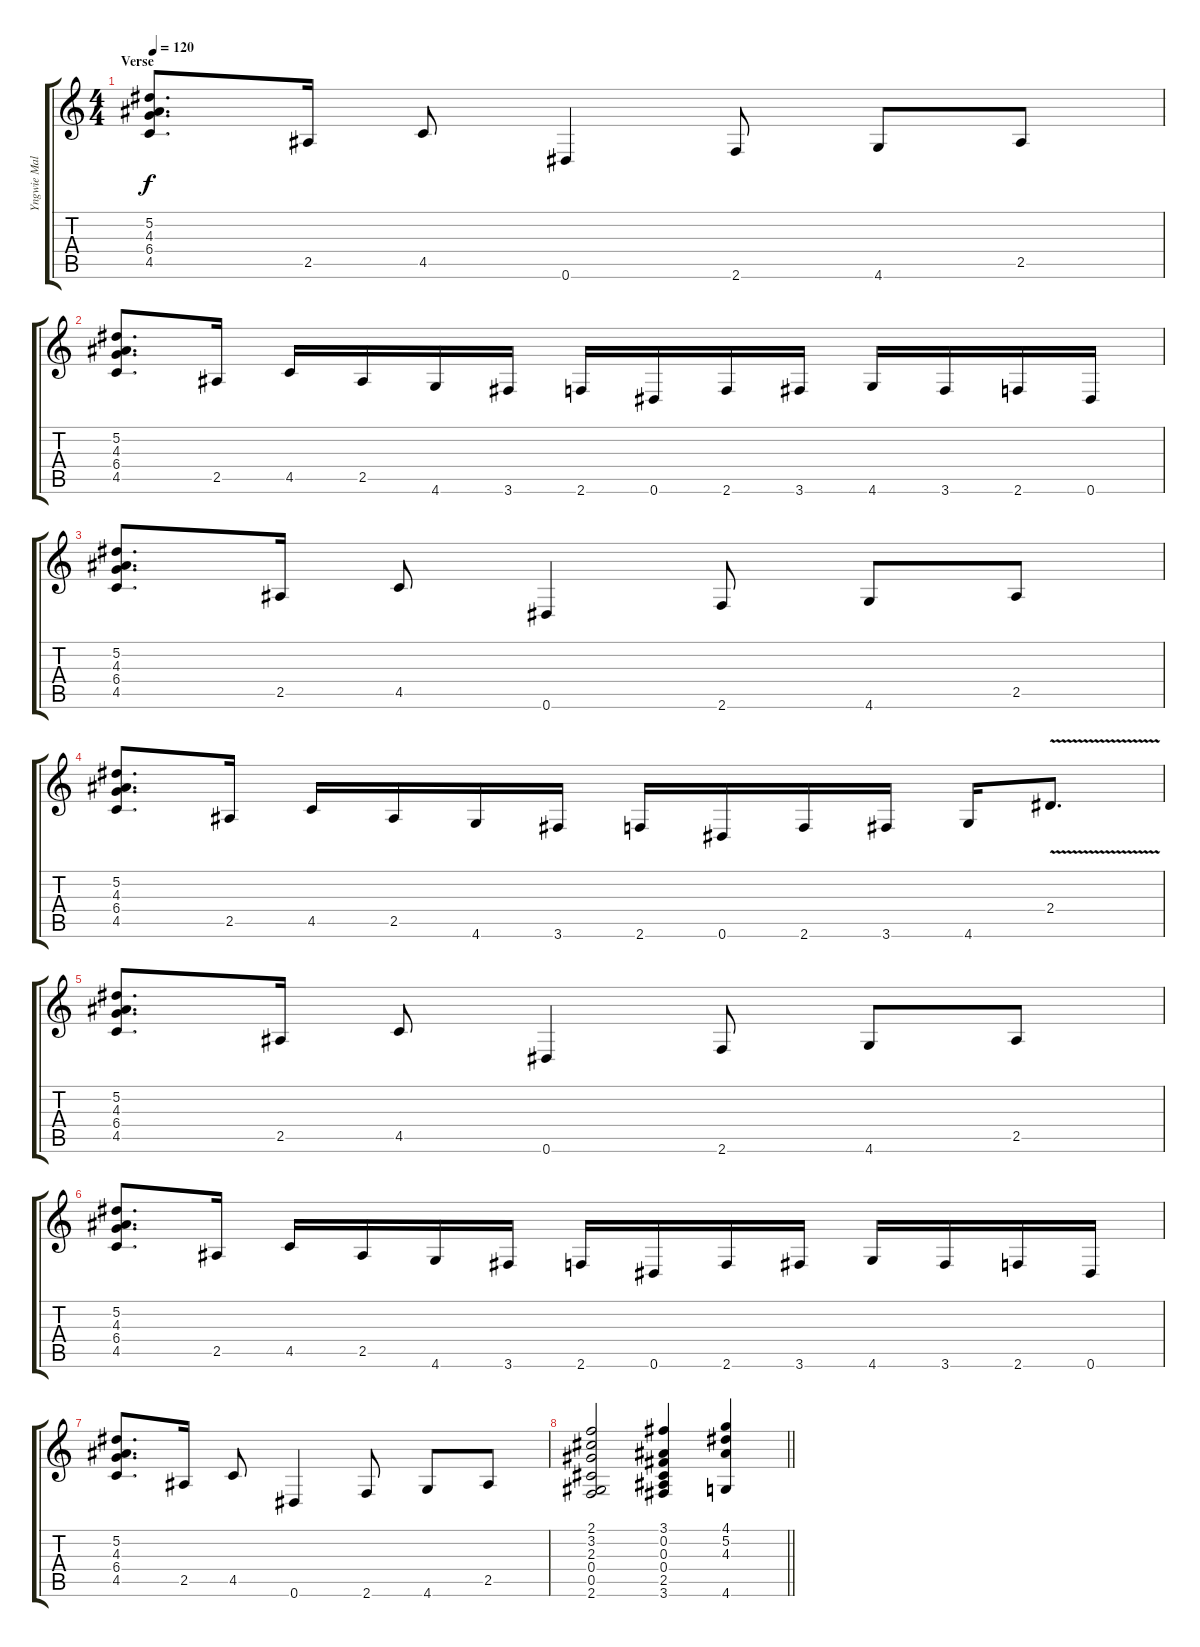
\track ("Yngwie Malmsteen" "Yngwie Mal") {instrument overdrivenguitar}
\staff {score tabs}
\tuning (Eb4 Bb3 Gb3 Db3 Ab2 Eb2) {hide}
\ts (4 4)
\section ("" "Verse")
\tempo 120
\clef g2
\ks c
(5.2 4.3 6.4 4.5).8{d dy f} 2.5.16 4.5.8 0.6.4 2.6.8 4.6.8 2.5.8 |
(5.2 4.3 6.4 4.5).8{d} 2.5.16 4.5.16 2.5.16 4.6.16 3.6.16 2.6.16 0.6.16 2.6.16 3.6.16 4.6.16 3.6.16 2.6.16 0.6.16 |
(5.2 4.3 6.4 4.5).8{d} 2.5.16 4.5.8 0.6.4 2.6.8 4.6.8 2.5.8 |
(5.2 4.3 6.4 4.5).8{d} 2.5.16 4.5.16 2.5.16 4.6.16 3.6.16 2.6.16 0.6.16 2.6.16 3.6.16 4.6.16 2.4{v}.8{d} |
(5.2 4.3 6.4 4.5).8{d} 2.5.16 4.5.8 0.6.4 2.6.8 4.6.8 2.5.8 |
(5.2 4.3 6.4 4.5).8{d} 2.5.16 4.5.16 2.5.16 4.6.16 3.6.16 2.6.16 0.6.16 2.6.16 3.6.16 4.6.16 3.6.16 2.6.16 0.6.16 |
(5.2 4.3 6.4 4.5).8{d} 2.5.16 4.5.8 0.6.4 2.6.8 4.6.8 2.5.8 |
\barLineRight lightlight
(2.1 3.2 2.3 0.4 0.5 2.6).2 (3.1 0.2 0.3 0.4 2.5 3.6).4 (4.1 5.2 4.3 4.6).4
